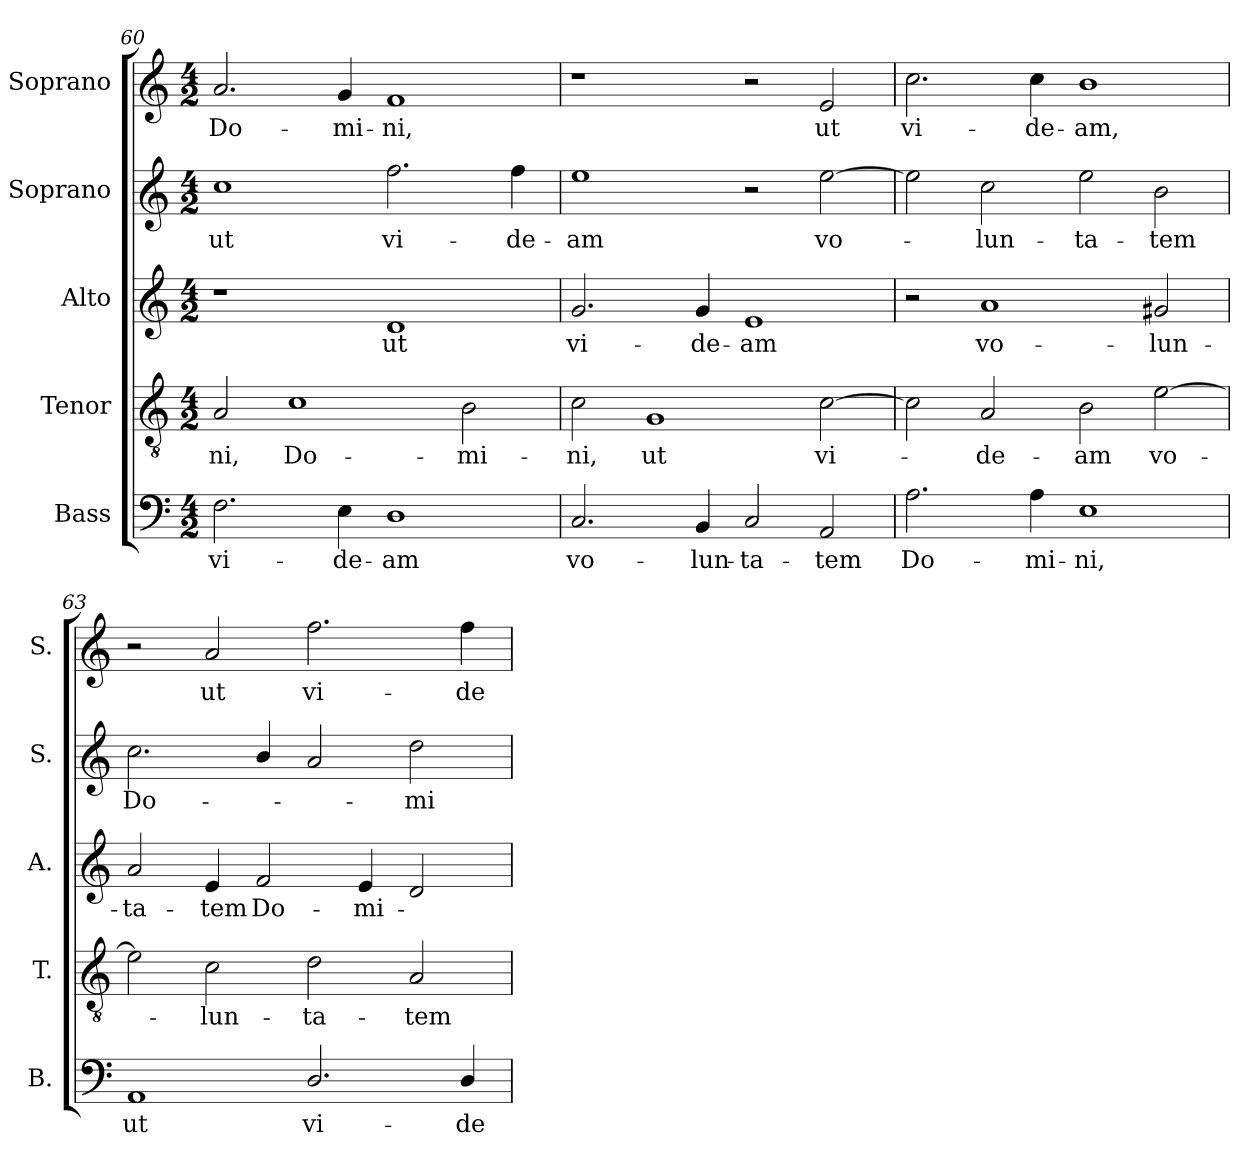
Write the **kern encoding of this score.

**kern	**text	**kern	**text	**kern	**text	**kern	**text	**kern	**text
*part5	*part5	*part4	*part4	*part3	*part3	*part2	*part2	*part1	*part1
*staff5	*staff5	*staff4	*staff4	*staff3	*staff3	*staff2	*staff2	*staff1	*staff1
*I"Bass	*	*I"Tenor	*	*I"Alto	*	*I"Soprano	*	*I"Soprano	*
*I'B.	*	*I'T.	*	*I'A.	*	*I'S.	*	*I'S.	*
!!LO:LB:g=z
*clefF4	*	*clefGv2	*	*clefG2	*	*clefG2	*	*clefG2	*
*	*	*ITrd7c12	*	*	*	*	*	*	*
*k[]	*	*k[]	*	*k[]	*	*k[]	*	*k[]	*
*C:	*	*C:	*	*C:	*	*C:	*	*C:	*
*M4/2	*	*M4/2	*	*M4/2	*	*M4/2	*	*M4/2	*
=60	=60	=60	=60	=60	=60	=60	=60	=60	=60
!	!LO:LY:b:color=#000000	!	!	!	!	!	!	!	!
!	!	!	!LO:LY:b:color=#000000	!	!	!	!	!	!
!	!	!	!	!	!	!	!LO:LY:b:color=#000000	!	!
!	!	!	!	!	!	!	!	!	!LO:LY:b:color=#000000
2.Fi\	vi-	2AAi/	-ni,	1r	.	1cci	ut	2.ai/	Do-
!	!	!	!LO:LY:b:color=#000000	!	!	!	!	!	!
.	.	1Ci	Do-	.	.	.	.	.	.
!	!LO:LY:b:color=#000000	!	!	!	!	!	!	!	!
!	!	!	!	!	!	!	!	!	!LO:LY:b:color=#000000
4Ei\	-de-	.	.	.	.	.	.	4gi/	-mi-
!	!LO:LY:b:color=#000000	!	!	!	!	!	!	!	!
!	!	!	!	!	!LO:LY:b:color=#000000	!	!	!	!
!	!	!	!	!	!	!	!LO:LY:b:color=#000000	!	!
!	!	!	!	!	!	!	!	!	!LO:LY:b:color=#000000
1Di	-am	.	.	1di	ut	2.ffi\	vi-	1fi	-ni,
!	!	!	!LO:LY:b:color=#000000	!	!	!	!	!	!
.	.	2BBi\	-mi-	.	.	.	.	.	.
!	!	!	!	!	!	!	!LO:LY:b:color=#000000	!	!
.	.	.	.	.	.	4ffi\	-de-	.	.
=61	=61	=61	=61	=61	=61	=61	=61	=61	=61
!	!LO:LY:b:color=#000000	!	!	!	!	!	!	!	!
!	!	!	!LO:LY:b:color=#000000	!	!	!	!	!	!
!	!	!	!	!	!LO:LY:b:color=#000000	!	!	!	!
!	!	!	!	!	!	!	!LO:LY:b:color=#000000	!	!
2.Ci/	vo-	2Ci\	-ni,	2.gi/	vi-	1eei	-am	1r	.
!	!	!	!LO:LY:b:color=#000000	!	!	!	!	!	!
.	.	1GGi	ut	.	.	.	.	.	.
!	!LO:LY:b:color=#000000	!	!	!	!	!	!	!	!
!	!	!	!	!	!LO:LY:b:color=#000000	!	!	!	!
4BBi/	-lun-	.	.	4gi/	-de-	.	.	.	.
!	!LO:LY:b:color=#000000	!	!	!	!	!	!	!	!
!	!	!	!	!	!LO:LY:b:color=#000000	!	!	!	!
2Ci/	-ta-	.	.	1ei	-am	2r	.	2r	.
!	!LO:LY:b:color=#000000	!	!	!	!	!	!	!	!
!	!	!	!LO:LY:b:color=#000000	!	!	!	!	!	!
!	!	!	!	!	!	!	!LO:LY:b:color=#000000	!	!
!	!	!	!	!	!	!	!	!	!LO:LY:b:color=#000000
2AAi/	-tem	[2Ci\	vi-	.	.	[2eei\	vo-	2ei/	ut
=62	=62	=62	=62	=62	=62	=62	=62	=62	=62
!	!LO:LY:b:color=#000000	!	!	!	!	!	!	!	!
!	!	!	!	!	!	!	!	!	!LO:LY:b:color=#000000
2.Ai\	Do-	2Ci\]	.	2r	.	2eei\]	.	2.cci\	vi-
!	!	!	!LO:LY:b:color=#000000	!	!	!	!	!	!
!	!	!	!	!	!LO:LY:b:color=#000000	!	!	!	!
!	!	!	!	!	!	!	!LO:LY:b:color=#000000	!	!
.	.	2AAi/	-de-	1ai	vo-	2cci\	-lun-	.	.
!	!LO:LY:b:color=#000000	!	!	!	!	!	!	!	!
!	!	!	!	!	!	!	!	!	!LO:LY:b:color=#000000
4Ai\	-mi-	.	.	.	.	.	.	4cci\	-de-
!	!LO:LY:b:color=#000000	!	!	!	!	!	!	!	!
!	!	!	!LO:LY:b:color=#000000	!	!	!	!	!	!
!	!	!	!	!	!	!	!LO:LY:b:color=#000000	!	!
!	!	!	!	!	!	!	!	!	!LO:LY:b:color=#000000
1Ei	-ni,	2BBi\	-am	.	.	2eei\	-ta-	1bi	-am,
!	!	!	!LO:LY:b:color=#000000	!	!	!	!	!	!
!	!	!	!	!	!LO:LY:b:color=#000000	!	!	!	!
!	!	!	!	!	!	!	!LO:LY:b:color=#000000	!	!
.	.	[2Ei\	vo-	2g#Xi/	-lun-	2bi\	-tem	.	.
=63	=63	=63	=63	=63	=63	=63	=63	=63	=63
!	!LO:LY:b:color=#000000	!	!	!	!	!	!	!	!
!	!	!	!	!	!LO:LY:b:color=#000000	!	!	!	!
!	!	!	!	!	!	!	!LO:LY:b:color=#000000	!	!
1AAi	ut	2Ei\]	.	2ai/	-ta-	2.cci\	Do-	2r	.
!	!	!	!LO:LY:b:color=#000000	!	!	!	!	!	!
!	!	!	!	!	!LO:LY:b:color=#000000	!	!	!	!
!	!	!	!	!	!	!	!	!	!LO:LY:b:color=#000000
.	.	2Ci\	-lun-	4ei/	-tem	.	.	2ai/	ut
!	!	!	!	!	!LO:LY:b:color=#000000	!	!	!	!
.	.	.	.	2fi/	Do-	4bi/	.	.	.
!	!LO:LY:b:color=#000000	!	!	!	!	!	!	!	!
!	!	!	!LO:LY:b:color=#000000	!	!	!	!	!	!
!	!	!	!	!	!	!	!	!	!LO:LY:b:color=#000000
2.Di/	vi-	2Di\	-ta-	.	.	2ai/	.	2.ffi\	vi-
!	!	!	!	!	!LO:LY:b:color=#000000	!	!	!	!
.	.	.	.	4ei/	-mi-	.	.	.	.
!	!	!	!LO:LY:b:color=#000000	!	!	!	!	!	!
!	!	!	!	!	!	!	!LO:LY:b:color=#000000	!	!
.	.	2AAi/	-tem	2di/	.	2ddi\	-mi-	.	.
!	!LO:LY:b:color=#000000	!	!	!	!	!	!	!	!
!	!	!	!	!	!	!	!	!	!LO:LY:b:color=#000000
4Di/	-de-	.	.	.	.	.	.	4ffi\	-de-
=	=	=	=	=	=	=	=	=	=
*-	*-	*-	*-	*-	*-	*-	*-	*-	*-
